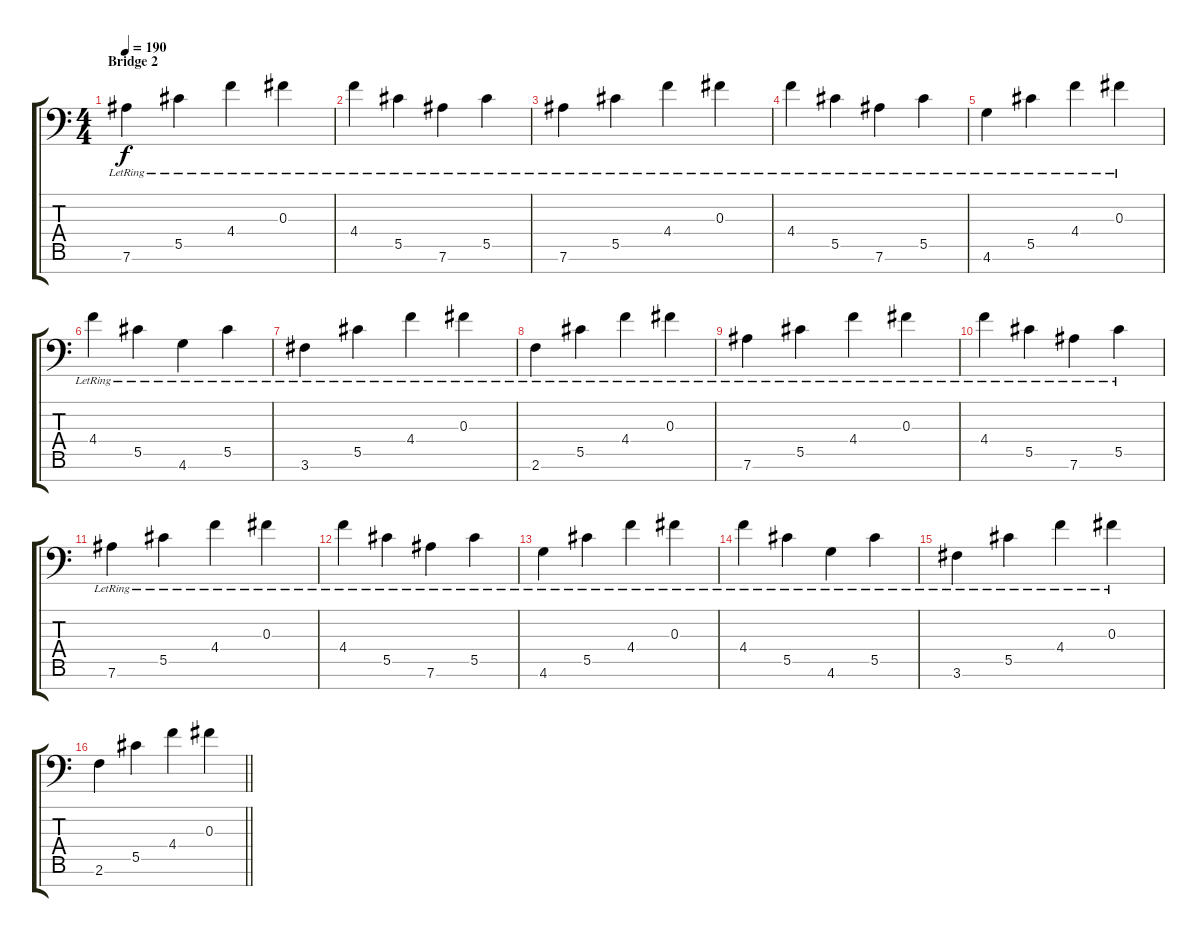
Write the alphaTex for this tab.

\track "" {instrument distortionguitar}
\staff {score tabs}
\tuning (Eb4 Bb3 Gb3 Db3 Ab2 Eb2 Bb1) {hide}
\ts (4 4)
\section ("" "Bridge 2")
\tempo 190
\clef f4
\ks c
7.6{lr}.4{dy f instrument acousticguitarnylon} 5.5{lr}.4 4.4{lr}.4 0.3{lr}.4 |
4.4{lr}.4 5.5{lr}.4 7.6{lr}.4 5.5{lr}.4 |
7.6{lr}.4 5.5{lr}.4 4.4{lr}.4 0.3{lr}.4 |
4.4{lr}.4 5.5{lr}.4 7.6{lr}.4 5.5{lr}.4 |
4.6{lr}.4 5.5{lr}.4 4.4{lr}.4 0.3{lr}.4 |
4.4{lr}.4 5.5{lr}.4 4.6{lr}.4 5.5{lr}.4 |
3.6{lr}.4 5.5{lr}.4 4.4{lr}.4 0.3{lr}.4 |
2.6{lr}.4 5.5{lr}.4 4.4{lr}.4 0.3{lr}.4 |
7.6{lr}.4 5.5{lr}.4 4.4{lr}.4 0.3{lr}.4 |
4.4{lr}.4 5.5{lr}.4 7.6{lr}.4 5.5{lr}.4 |
7.6{lr}.4 5.5{lr}.4 4.4{lr}.4 0.3{lr}.4 |
4.4{lr}.4 5.5{lr}.4 7.6{lr}.4 5.5{lr}.4 |
4.6{lr}.4 5.5{lr}.4 4.4{lr}.4 0.3{lr}.4 |
4.4{lr}.4 5.5{lr}.4 4.6{lr}.4 5.5{lr}.4 |
3.6{lr}.4 5.5{lr}.4 4.4{lr}.4 0.3{lr}.4 |
\barLineRight lightlight
2.6.4 5.5.4 4.4.4 0.3.4
